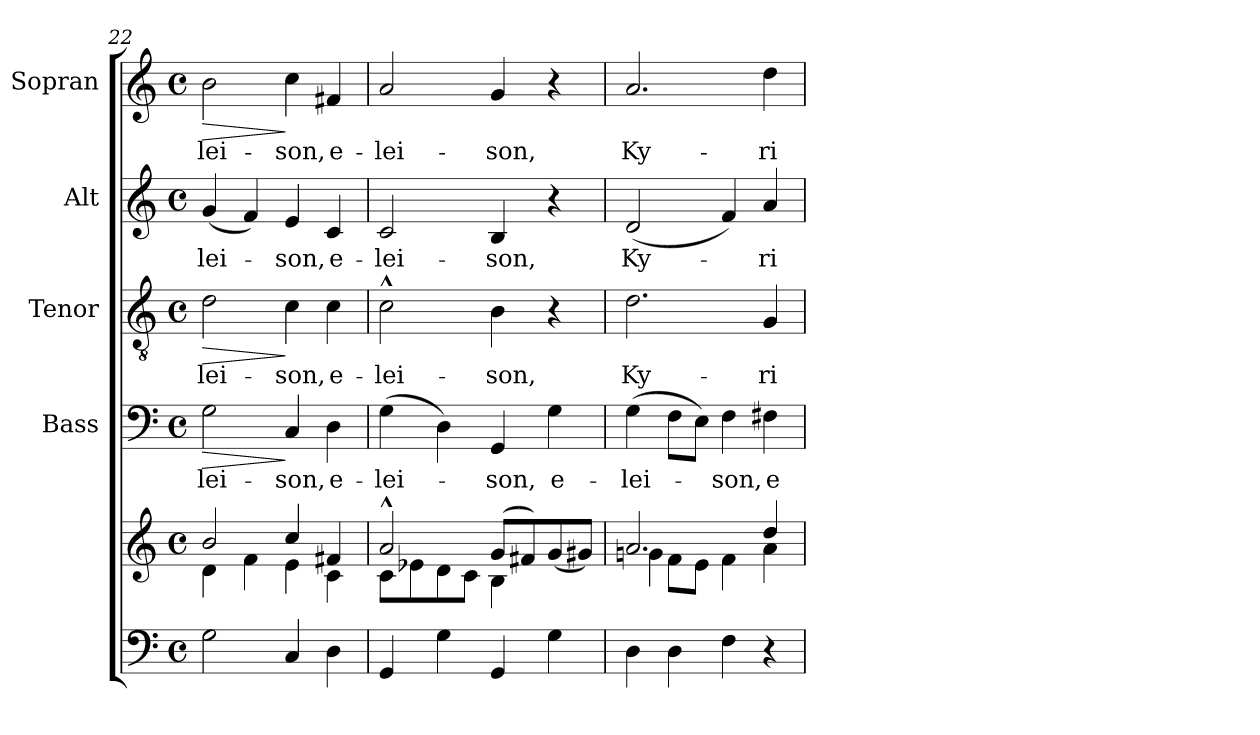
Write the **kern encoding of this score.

**kern	**kern	**kern	**text	**dynam	**kern	**text	**dynam	**kern	**text	**kern	**text	**dynam
*part5	*part5	*part4	*part4	*part4	*part3	*part3	*part3	*part2	*part2	*part1	*part1	*part1
*staff6	*staff5	*staff4	*staff4	*staff4	*staff3	*staff3	*staff3	*staff2	*staff2	*staff1	*staff1	*staff1
*	*	*I"Bass	*	*	*I"Tenor	*	*	*I"Alt	*	*I"Sopran	*	*
*	*	*I'B.	*	*	*I'T.	*	*	*I'A.	*	*I'S.	*	*
!!LO:PB:g=z
*clefF4	*clefG2	*clefF4	*	*	*clefGv2	*	*	*clefG2	*	*clefG2	*	*
*k[]	*k[]	*k[]	*	*	*k[]	*	*	*k[]	*	*k[]	*	*
*C:	*C:	*C:	*	*	*C:	*	*	*C:	*	*C:	*	*
*M4/4	*M4/4	*M4/4	*	*	*M4/4	*	*	*M4/4	*	*M4/4	*	*
*met(c)	*met(c)	*met(c)	*	*	*met(c)	*	*	*met(c)	*	*met(c)	*	*
=22	=22	=22	=22	=22	=22	=22	=22	=22	=22	=22	=22	=22
*	*^	*	*	*	*	*	*	*	*	*	*	*
!	!	!	!	!LO:LY:b	!LO:HP:b	!	!LO:LY:b	!LO:HP:b	!	!LO:LY:b	!	!LO:LY:b	!LO:HP:b
2G\	2b/	4d\	2G\	-lei-	>	2d\	-lei-	>	(<4g/	-lei-	2b\	-lei-	>
.	.	4f\	.	.	.	.	.	.	4f/)	.	.	.	.
!	!	!	!	!LO:LY:b	!	!	!LO:LY:b	!	!	!LO:LY:b	!	!LO:LY:b	!
4C/	4cc/	4e\	4C/	-son,	]	4c\	-son,	]	4e/	-son,	4cc\	-son,	]
!	!	!	!	!LO:LY:b	!	!	!LO:LY:b	!	!	!LO:LY:b	!	!LO:LY:b	!
4D\	4f#X/	4c\	4D\	e-	.	4c\	e-	.	4c/	e-	4f#X/	e-	.
=23	=23	=23	=23	=23	=23	=23	=23	=23	=23	=23	=23	=23	=23
!	!	!	!	!LO:LY:b	!	!	!LO:LY:b	!	!	!LO:LY:b	!	!LO:LY:b	!
4GG/	2a^^>/	8c\L	(>4G\	-lei-	.	2c^^>\	-lei-	.	2c/	-lei-	2a/	-lei-	.
.	.	8e-X\	.	.	.	.	.	.	.	.	.	.	.
4G\	.	8d\	4D\)	.	.	.	.	.	.	.	.	.	.
.	.	8c\J	.	.	.	.	.	.	.	.	.	.	.
!	!	!	!	!LO:LY:b	!	!	!LO:LY:b	!	!	!LO:LY:b	!	!LO:LY:b	!
4GG/	(>8g/L	4B\	4GG/	-son,	.	4B\	-son,	.	4B/	-son,	4g/	-son,	.
.	8f#X/)	.	.	.	.	.	.	.	.	.	.	.	.
!	!	!	!	!LO:LY:b	!	!	!	!	!	!	!	!	!
4G\	(>8g/	4ryy	4G\	e-	.	4r	.	.	4r	.	4r	.	.
.	8g#X/J)	.	.	.	.	.	.	.	.	.	.	.	.
=24	=24	=24	=24	=24	=24	=24	=24	=24	=24	=24	=24	=24	=24
!	!	!	!	!LO:LY:b	!	!	!LO:LY:b	!	!	!LO:LY:b	!	!LO:LY:b	!
4D\	2.a/	4gn\	(>4G\	-lei-	.	2.d\	Ky-	.	(<2d/	Ky-	2.a/	Ky-	.
4D\	.	8f\L	8F\L	.	.	.	.	.	.	.	.	.	.
.	.	8e\J	8E\J)	.	.	.	.	.	.	.	.	.	.
!	!	!	!	!LO:LY:b	!	!	!	!	!	!	!	!	!
4F\	.	4f\	4F\	-son,	.	.	.	.	4f/)	.	.	.	.
!	!	!	!	!LO:LY:b	!	!	!LO:LY:b	!	!	!LO:LY:b	!	!LO:LY:b	!
4r	4dd/	4a\	4F#X\	e-	.	4G/	-ri-	.	4a/	-ri-	4dd\	-ri-	.
*	*v	*v	*	*	*	*	*	*	*	*	*	*	*
=	=	=	=	=	=	=	=	=	=	=	=	=
*-	*-	*-	*-	*-	*-	*-	*-	*-	*-	*-	*-	*-
